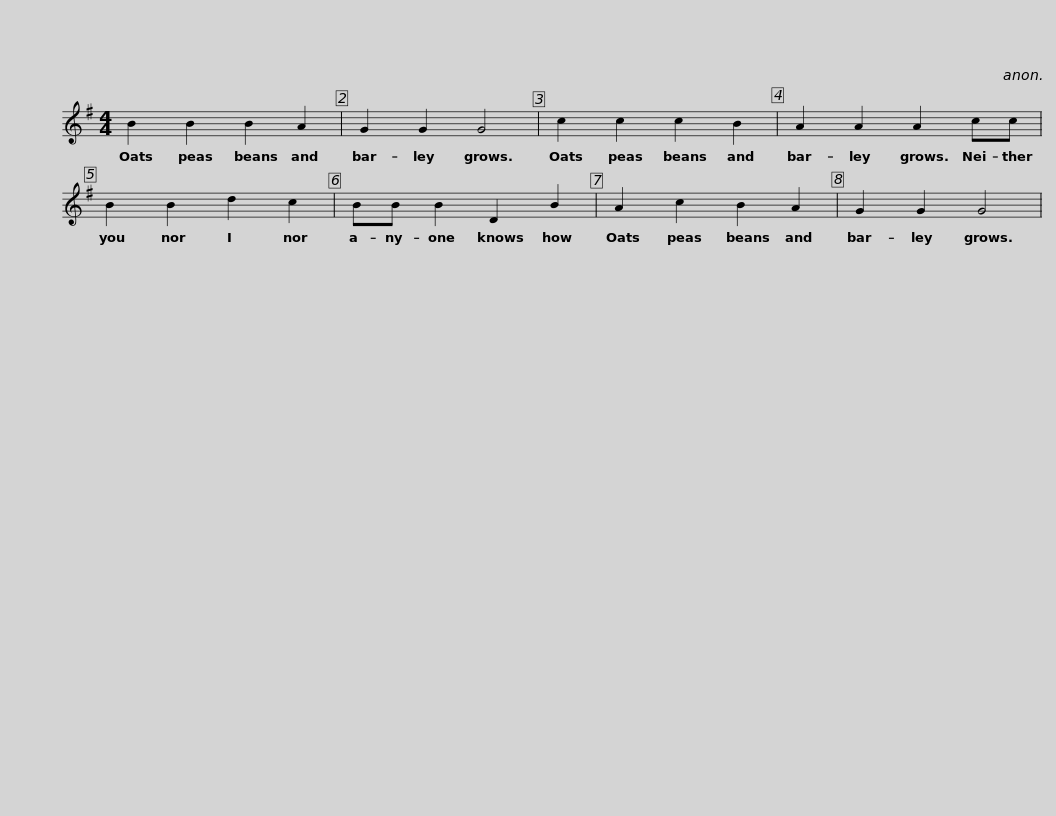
X:1
L:1/8
M:4/4
I:linebreak $
K:G
V:1 treble
V:1
 B2 B2 B2 A2 | G2 G2 G4 | c2 c2 c2 B2 | A2 A2 A2 cc |$ B2 B2 d2 c2 | %5
 BB B2 D2 B2 | A2 c2 B2 A2 | G2 G2 G4 | %8
